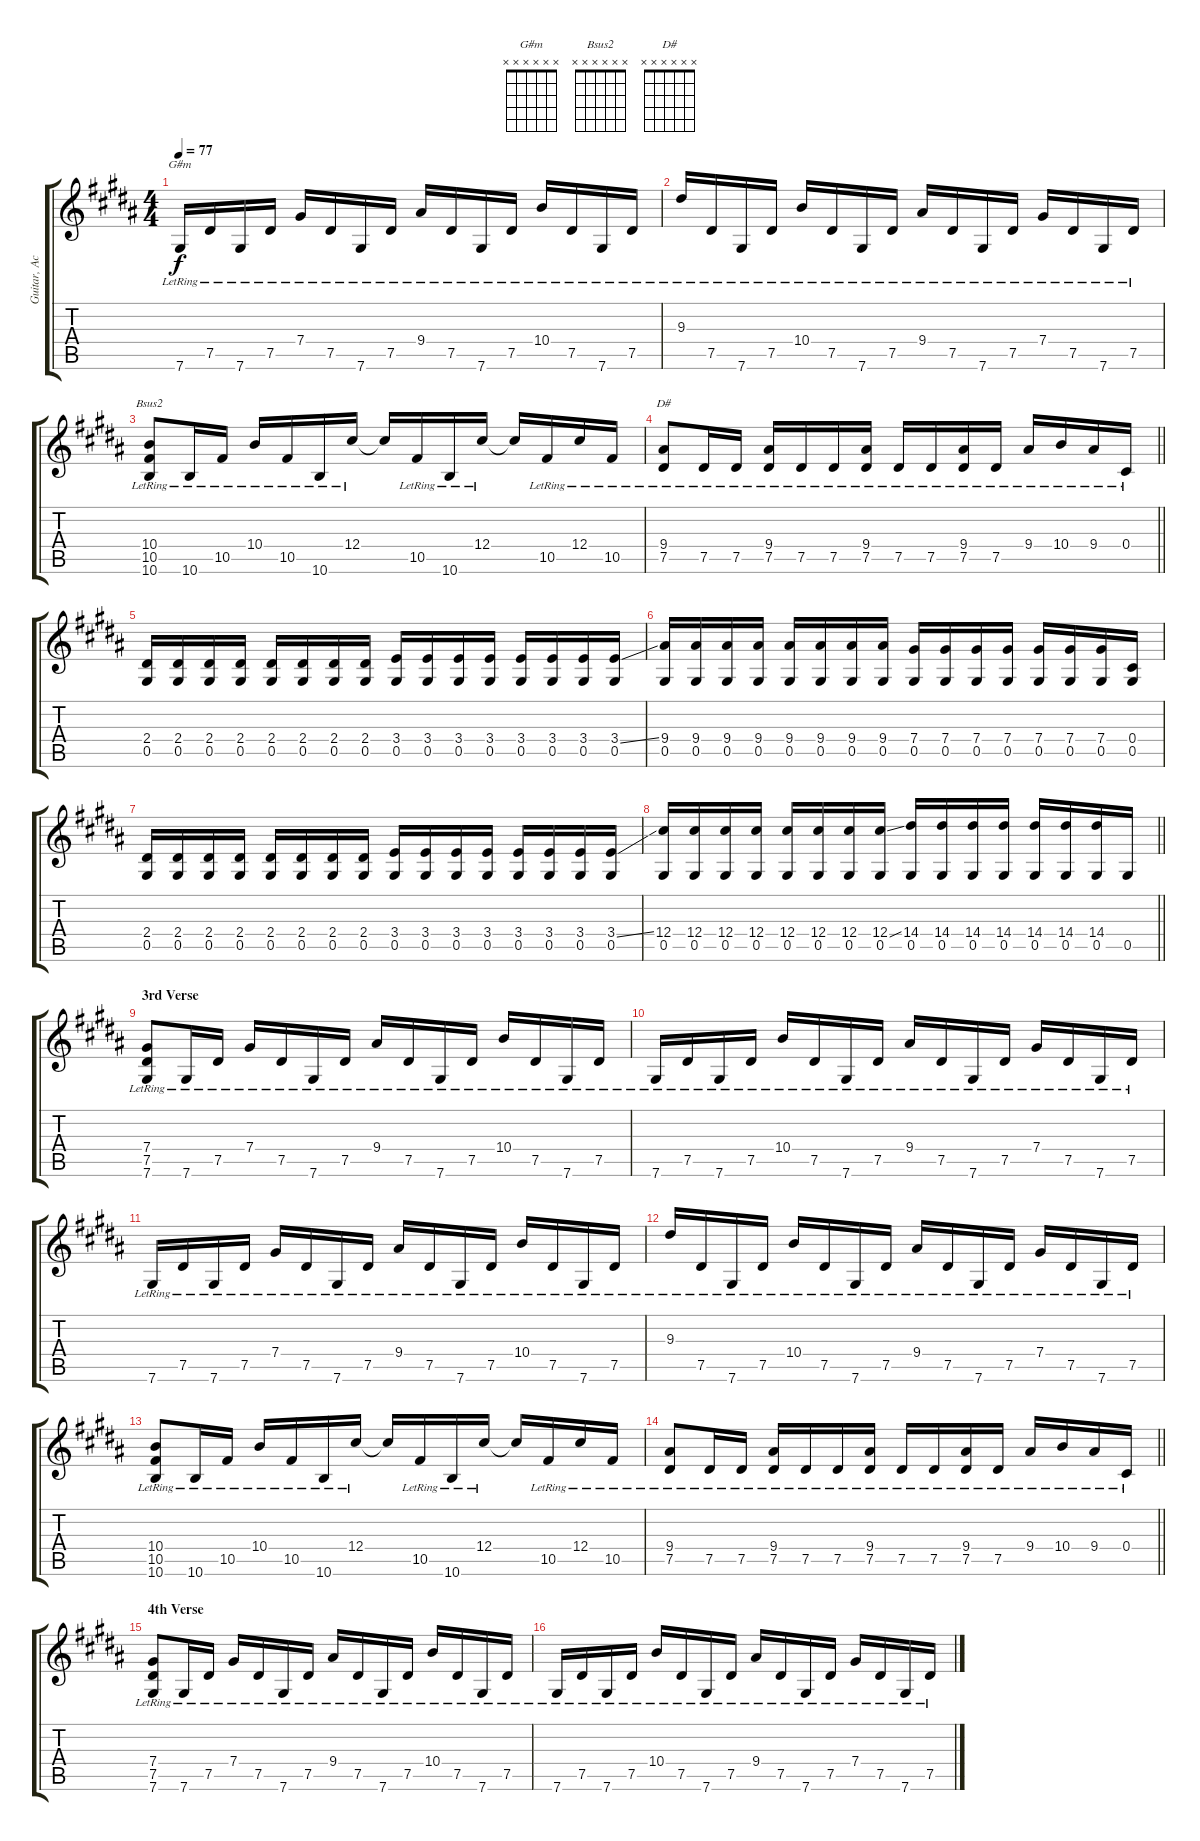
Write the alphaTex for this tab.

\track ("Guitar, Acoustic" "Guitar, Ac") {instrument acousticguitarsteel}
\staff {score tabs}
\tuning (Eb4 Bb3 Gb3 Db3 Ab2 Db2) {hide}
\chord ("G#m" x x x x x x)
\chord ("Bsus2" x x x x x x)
\chord ("D#" x x x x x x)
\ts (4 4)
\tempo 77
\clef g2
\ks g#minor
7.6{lr}.16{ch "G#m" dy f} 7.5{lr}.16 7.6{lr}.16 7.5{lr}.16 7.4{lr}.16 7.5{lr}.16 7.6{lr}.16 7.5{lr}.16 9.4{lr}.16 7.5{lr}.16 7.6{lr}.16 7.5{lr}.16 10.4{lr}.16 7.5{lr}.16 7.6{lr}.16 7.5{lr}.16 |
9.3{lr}.16 7.5{lr}.16 7.6{lr}.16 7.5{lr}.16 10.4{lr}.16 7.5{lr}.16 7.6{lr}.16 7.5{lr}.16 9.4{lr}.16 7.5{lr}.16 7.6{lr}.16 7.5{lr}.16 7.4{lr}.16 7.5{lr}.16 7.6{lr}.16 7.5{lr}.16 |
(10.4{lr} 10.5{lr} 10.6{lr}).8{ch "Bsus2"} 10.6{lr}.16 10.5{lr}.16 10.4{lr}.16 10.5{lr}.16 10.6{lr}.16 12.4{lr}.16 12.4{t}.16 10.5{lr}.16 10.6{lr}.16 12.4{lr}.16 12.4{t}.16 10.5{lr}.16 12.4{lr}.16 10.5{lr}.16 |
\barLineRight lightlight
(9.4{lr} 7.5{lr}).8{ch "D#"} 7.5{lr}.16 7.5{lr}.16 (9.4{lr} 7.5{lr}).16 7.5{lr}.16 7.5{lr}.16 (9.4{lr} 7.5{lr}).16 7.5{lr}.16 7.5{lr}.16 (9.4{lr} 7.5{lr}).16 7.5{lr}.16 9.4{lr}.16 10.4{lr}.16 9.4{lr}.16 0.4{lr}.16 |
\section ("" "")
(2.4 0.5).16 (2.4 0.5).16 (2.4 0.5).16 (2.4 0.5).16 (2.4 0.5).16 (2.4 0.5).16 (2.4 0.5).16 (2.4 0.5).16 (3.4 0.5).16 (3.4 0.5).16 (3.4 0.5).16 (3.4 0.5).16 (3.4 0.5).16 (3.4 0.5).16 (3.4 0.5).16 (3.4{ss} 0.5).16 |
(9.4 0.5).16 (9.4 0.5).16 (9.4 0.5).16 (9.4 0.5).16 (9.4 0.5).16 (9.4 0.5).16 (9.4 0.5).16 (9.4 0.5).16 (7.4 0.5).16 (7.4 0.5).16 (7.4 0.5).16 (7.4 0.5).16 (7.4 0.5).16 (7.4 0.5).16 (7.4 0.5).16 (0.4 0.5).16 |
(2.4 0.5).16 (2.4 0.5).16 (2.4 0.5).16 (2.4 0.5).16 (2.4 0.5).16 (2.4 0.5).16 (2.4 0.5).16 (2.4 0.5).16 (3.4 0.5).16 (3.4 0.5).16 (3.4 0.5).16 (3.4 0.5).16 (3.4 0.5).16 (3.4 0.5).16 (3.4 0.5).16 (3.4{ss} 0.5).16 |
\barLineRight lightlight
(12.4 0.5).16 (12.4 0.5).16 (12.4 0.5).16 (12.4 0.5).16 (12.4 0.5).16 (12.4 0.5).16 (12.4 0.5).16 (12.4{ss} 0.5).16 (14.4 0.5).16 (14.4 0.5).16 (14.4 0.5).16 (14.4 0.5).16 (14.4 0.5).16 (14.4 0.5).16 (14.4 0.5).16 0.5.16 |
\section ("" "3rd Verse")
(7.4{lr} 7.5{lr} 7.6{lr}).8 7.6{lr}.16 7.5{lr}.16 7.4{lr}.16 7.5{lr}.16 7.6{lr}.16 7.5{lr}.16 9.4{lr}.16 7.5{lr}.16 7.6{lr}.16 7.5{lr}.16 10.4{lr}.16 7.5{lr}.16 7.6{lr}.16 7.5{lr}.16 |
7.6{lr}.16 7.5{lr}.16 7.6{lr}.16 7.5{lr}.16 10.4{lr}.16 7.5{lr}.16 7.6{lr}.16 7.5{lr}.16 9.4{lr}.16 7.5{lr}.16 7.6{lr}.16 7.5{lr}.16 7.4{lr}.16 7.5{lr}.16 7.6{lr}.16 7.5{lr}.16 |
7.6{lr}.16 7.5{lr}.16 7.6{lr}.16 7.5{lr}.16 7.4{lr}.16 7.5{lr}.16 7.6{lr}.16 7.5{lr}.16 9.4{lr}.16 7.5{lr}.16 7.6{lr}.16 7.5{lr}.16 10.4{lr}.16 7.5{lr}.16 7.6{lr}.16 7.5{lr}.16 |
9.3{lr}.16 7.5{lr}.16 7.6{lr}.16 7.5{lr}.16 10.4{lr}.16 7.5{lr}.16 7.6{lr}.16 7.5{lr}.16 9.4{lr}.16 7.5{lr}.16 7.6{lr}.16 7.5{lr}.16 7.4{lr}.16 7.5{lr}.16 7.6{lr}.16 7.5{lr}.16 |
(10.4{lr} 10.5{lr} 10.6{lr}).8 10.6{lr}.16 10.5{lr}.16 10.4{lr}.16 10.5{lr}.16 10.6{lr}.16 12.4{lr}.16 12.4{t}.16 10.5{lr}.16 10.6{lr}.16 12.4{lr}.16 12.4{t}.16 10.5{lr}.16 12.4{lr}.16 10.5{lr}.16 |
\barLineRight lightlight
(9.4{lr} 7.5{lr}).8 7.5{lr}.16 7.5{lr}.16 (9.4{lr} 7.5{lr}).16 7.5{lr}.16 7.5{lr}.16 (9.4{lr} 7.5{lr}).16 7.5{lr}.16 7.5{lr}.16 (9.4{lr} 7.5{lr}).16 7.5{lr}.16 9.4{lr}.16 10.4{lr}.16 9.4{lr}.16 0.4{lr}.16 |
\section ("" "4th Verse")
(7.4{lr} 7.5{lr} 7.6{lr}).8 7.6{lr}.16 7.5{lr}.16 7.4{lr}.16 7.5{lr}.16 7.6{lr}.16 7.5{lr}.16 9.4{lr}.16 7.5{lr}.16 7.6{lr}.16 7.5{lr}.16 10.4{lr}.16 7.5{lr}.16 7.6{lr}.16 7.5{lr}.16 |
7.6{lr}.16 7.5{lr}.16 7.6{lr}.16 7.5{lr}.16 10.4{lr}.16 7.5{lr}.16 7.6{lr}.16 7.5{lr}.16 9.4{lr}.16 7.5{lr}.16 7.6{lr}.16 7.5{lr}.16 7.4{lr}.16 7.5{lr}.16 7.6{lr}.16 7.5{lr}.16
